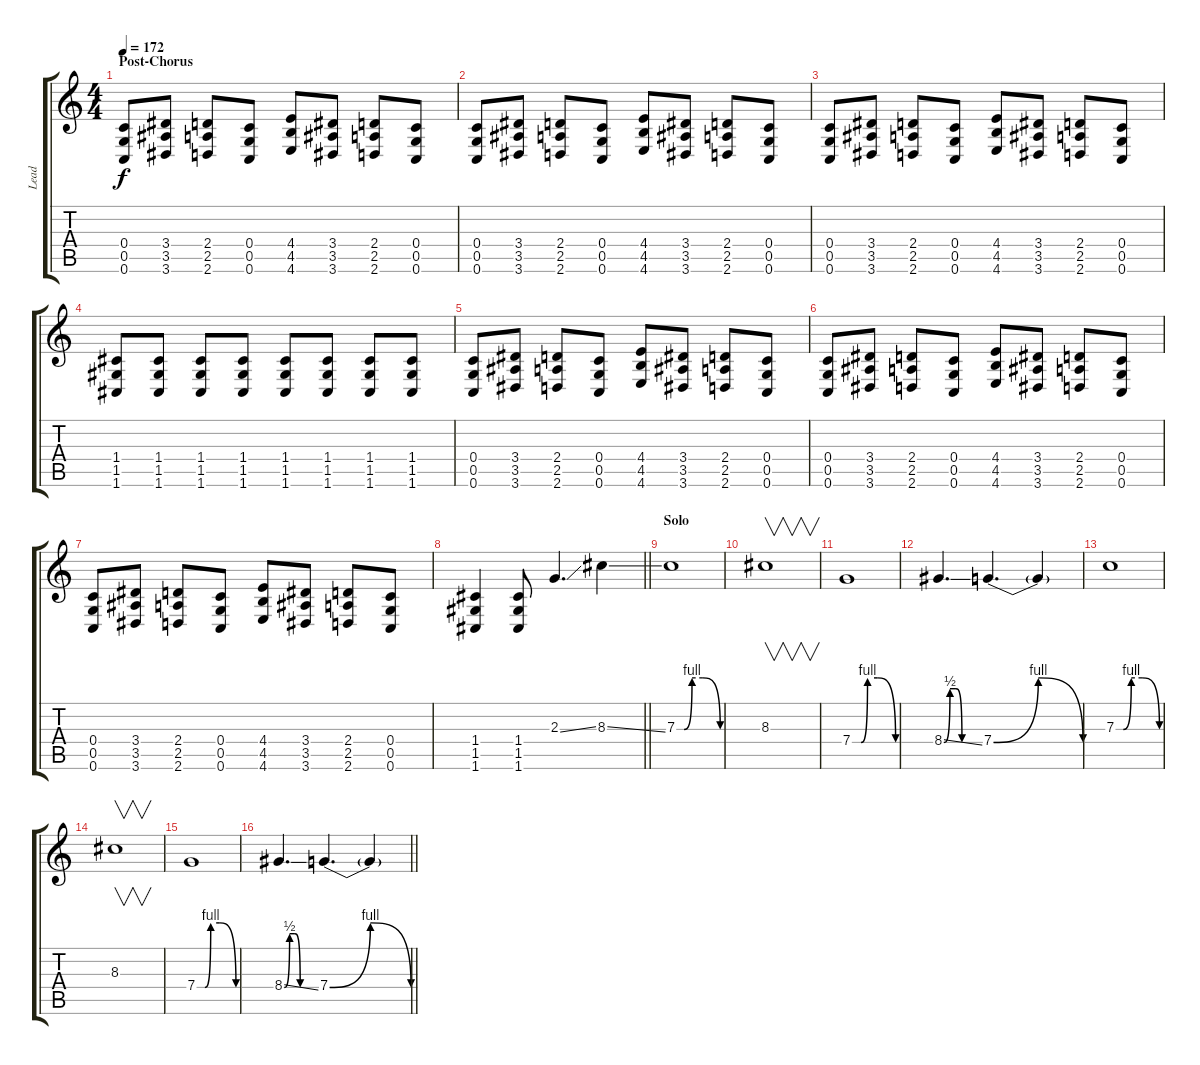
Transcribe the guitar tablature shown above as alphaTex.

\track ("Lead" "Lead") {instrument distortionguitar}
\staff {score tabs}
\tuning (D4 A3 F3 C3 G2 C2) {hide}
\ts (4 4)
\section ("" "Post-Chorus")
\tempo 172
\clef g2
\ks c
(0.4 0.5 0.6).8{dy f} (3.4 3.5 3.6).8 (2.4 2.5 2.6).8 (0.4 0.5 0.6).8 (4.4 4.5 4.6).8 (3.4 3.5 3.6).8 (2.4 2.5 2.6).8 (0.4 0.5 0.6).8 |
(0.4 0.5 0.6).8 (3.4 3.5 3.6).8 (2.4 2.5 2.6).8 (0.4 0.5 0.6).8 (4.4 4.5 4.6).8 (3.4 3.5 3.6).8 (2.4 2.5 2.6).8 (0.4 0.5 0.6).8 |
(0.4 0.5 0.6).8 (3.4 3.5 3.6).8 (2.4 2.5 2.6).8 (0.4 0.5 0.6).8 (4.4 4.5 4.6).8 (3.4 3.5 3.6).8 (2.4 2.5 2.6).8 (0.4 0.5 0.6).8 |
(1.4 1.5 1.6).8 (1.4 1.5 1.6).8 (1.4 1.5 1.6).8 (1.4 1.5 1.6).8 (1.4 1.5 1.6).8 (1.4 1.5 1.6).8 (1.4 1.5 1.6).8 (1.4 1.5 1.6).8 |
(0.4 0.5 0.6).8 (3.4 3.5 3.6).8 (2.4 2.5 2.6).8 (0.4 0.5 0.6).8 (4.4 4.5 4.6).8 (3.4 3.5 3.6).8 (2.4 2.5 2.6).8 (0.4 0.5 0.6).8 |
(0.4 0.5 0.6).8 (3.4 3.5 3.6).8 (2.4 2.5 2.6).8 (0.4 0.5 0.6).8 (4.4 4.5 4.6).8 (3.4 3.5 3.6).8 (2.4 2.5 2.6).8 (0.4 0.5 0.6).8 |
(0.4 0.5 0.6).8 (3.4 3.5 3.6).8 (2.4 2.5 2.6).8 (0.4 0.5 0.6).8 (4.4 4.5 4.6).8 (3.4 3.5 3.6).8 (2.4 2.5 2.6).8 (0.4 0.5 0.6).8 |
\barLineRight lightlight
(1.4 1.5 1.6).4 (1.4 1.5 1.6).8 2.3{ss}.4{d} 8.3{ss}.4 |
\section ("" "Solo")
7.3{be (custom 0 0 10 0 21 4 36 4 60 0)}.1 |
8.3.1{v} |
7.4{be (custom 0 0 12 0 21 4 35 4 60 0)}.1 |
8.4{be (custom 0 0 10 2 20 2 30 0 60 0) ss}.4{d} 7.4{be (bendrelease 0 0 15 4 44 4 60 0)}.4{d} 7.4{t}.4 |
7.3{be (custom 0 0 10 0 21 4 36 4 60 0)}.1 |
8.3.1{v} |
7.4{be (custom 0 0 12 0 21 4 35 4 60 0)}.1 |
\barLineRight lightlight
8.4{be (custom 0 0 10 2 20 2 30 0 60 0) ss}.4{d} 7.4{be (bendrelease 0 0 15 4 44 4 60 0)}.4{d} 7.4{t}.4
